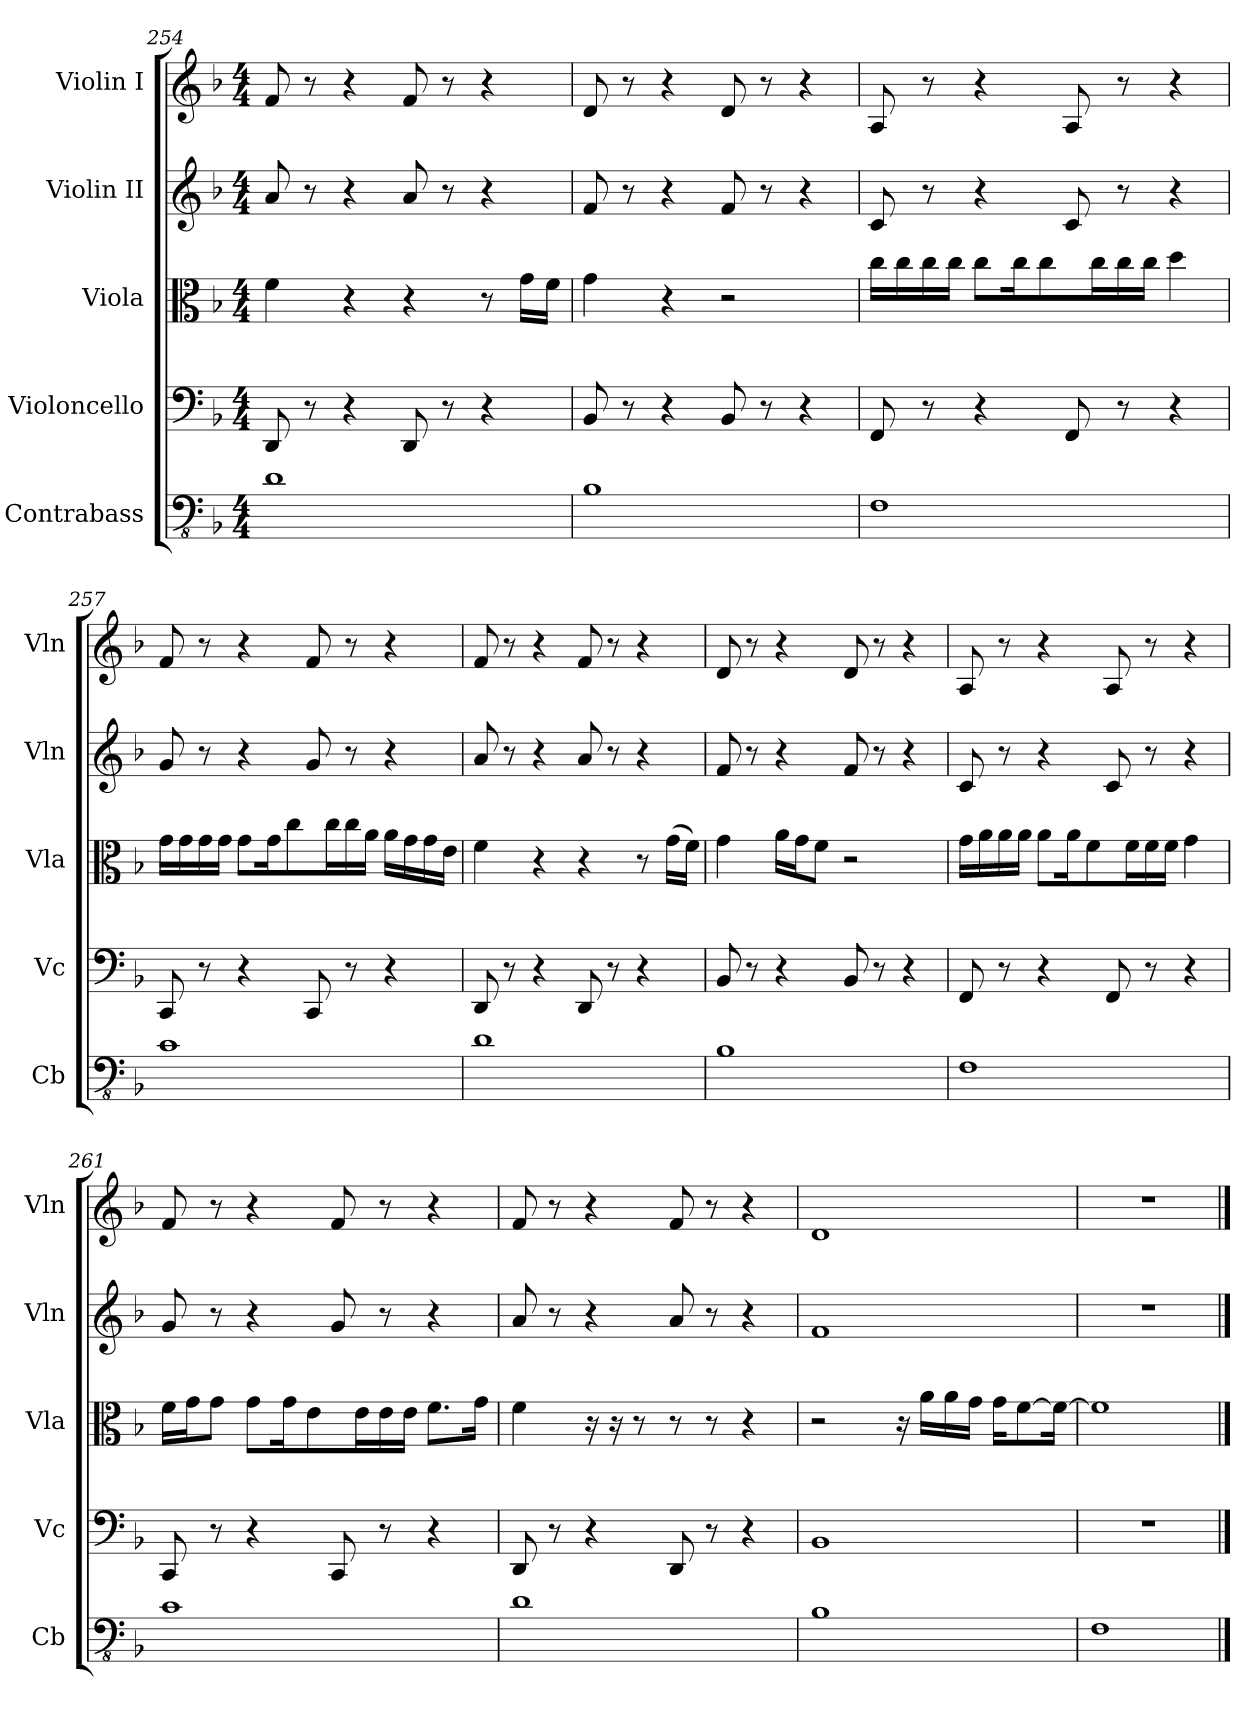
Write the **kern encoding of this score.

**kern	**kern	**kern	**kern	**kern
*part5	*part4	*part3	*part2	*part1
*staff5	*staff4	*staff3	*staff2	*staff1
*I"Contrabass	*I"Violoncello	*I"Viola	*I"Violin II	*I"Violin I
*I'Cb	*I'Vc	*I'Vla	*I'Vln	*I'Vln
*clefFv4	*clefF4	*clefC3	*clefG2	*clefG2
*ITrd7c12	*	*	*	*
*k[b-]	*k[b-]	*k[b-]	*k[b-]	*k[b-]
*M4/4	*M4/4	*M4/4	*M4/4	*M4/4
=254	=254	=254	=254	=254
1DD	8DD/	4f\	8a/	8f/
.	8r	.	8r	8r
.	4r	4r	4r	4r
.	8DD/	4r	8a/	8f/
.	8r	.	8r	8r
.	4r	8r	4r	4r
.	.	16g\LL	.	.
.	.	16f\JJ	.	.
=255	=255	=255	=255	=255
1BBB-	8BB-/	4g\	8f/	8d/
.	8r	.	8r	8r
.	4r	4r	4r	4r
.	8BB-/	2r	8f/	8d/
.	8r	.	8r	8r
.	4r	.	4r	4r
!!LO:LB:g=z
=256	=256	=256	=256	=256
1FFF	8FF/	16cc\LL	8c/	8A/
.	.	16cc\	.	.
.	8r	16cc\	8r	8r
.	.	16cc\JJ	.	.
.	4r	8cc\L	4r	4r
.	.	16cc\K	.	.
.	.	8cc\	.	.
.	8FF/	.	8c/	8A/
.	.	16cc\L	.	.
.	8r	16cc\	8r	8r
.	.	16cc\JJ	.	.
.	4r	4dd\	4r	4r
=257	=257	=257	=257	=257
1CC	8CC/	16g\LL	8g/	8f/
.	.	16g\	.	.
.	8r	16g\	8r	8r
.	.	16g\JJ	.	.
.	4r	8g\L	4r	4r
.	.	16g\K	.	.
.	.	8cc\	.	.
.	8CC/	.	8g/	8f/
.	.	16cc\L	.	.
.	8r	16cc\	8r	8r
.	.	16a\JJ	.	.
.	4r	16a\LL	4r	4r
.	.	16g\	.	.
.	.	16g\	.	.
.	.	16e\JJ	.	.
=258	=258	=258	=258	=258
1DD	8DD/	4f\	8a/	8f/
.	8r	.	8r	8r
.	4r	4r	4r	4r
.	8DD/	4r	8a/	8f/
.	8r	.	8r	8r
.	4r	8r	4r	4r
.	.	(16g\LL	.	.
.	.	16f\JJ)	.	.
=259	=259	=259	=259	=259
1BBB-	8BB-/	4g\	8f/	8d/
.	8r	.	8r	8r
.	4r	16a\LL	4r	4r
.	.	16g\J	.	.
.	.	8f\J	.	.
.	8BB-/	2r	8f/	8d/
.	8r	.	8r	8r
.	4r	.	4r	4r
!!LO:PB:g=z
=260	=260	=260	=260	=260
1FFF	8FF/	16g\LL	8c/	8A/
.	.	16a\	.	.
.	8r	16a\	8r	8r
.	.	16a\JJ	.	.
.	4r	8a\L	4r	4r
.	.	16a\K	.	.
.	.	8f\	.	.
.	8FF/	.	8c/	8A/
.	.	16f\L	.	.
.	8r	16f\	8r	8r
.	.	16f\JJ	.	.
.	4r	4g\	4r	4r
=261	=261	=261	=261	=261
1CC	8CC/	16f\LL	8g/	8f/
.	.	16g\J	.	.
.	8r	8g\J	8r	8r
.	4r	8g\L	4r	4r
.	.	16g\K	.	.
.	.	8e\	.	.
.	8CC/	.	8g/	8f/
.	.	16e\L	.	.
.	8r	16e\	8r	8r
.	.	16e\JJ	.	.
.	4r	8.f\L	4r	4r
.	.	16g\Jk	.	.
=262	=262	=262	=262	=262
1DD	8DD/	4f\	8a/	8f/
.	8r	.	8r	8r
.	4r	16r	4r	4r
.	.	16r	.	.
.	.	8r	.	.
.	8DD/	8r	8a/	8f/
.	8r	8r	8r	8r
.	4r	4r	4r	4r
=263	=263	=263	=263	=263
1BBB-	1BB-	2r	1f	1d
.	.	16r	.	.
.	.	16a\LL	.	.
.	.	16a\	.	.
.	.	16g\JJ	.	.
.	.	16g\KL	.	.
.	.	[8f\	.	.
.	.	16f\Jk_	.	.
=264	=264	=264	=264	=264
1FFF	1r	1f]	1r	1r
==	==	==	==	==
*-	*-	*-	*-	*-
